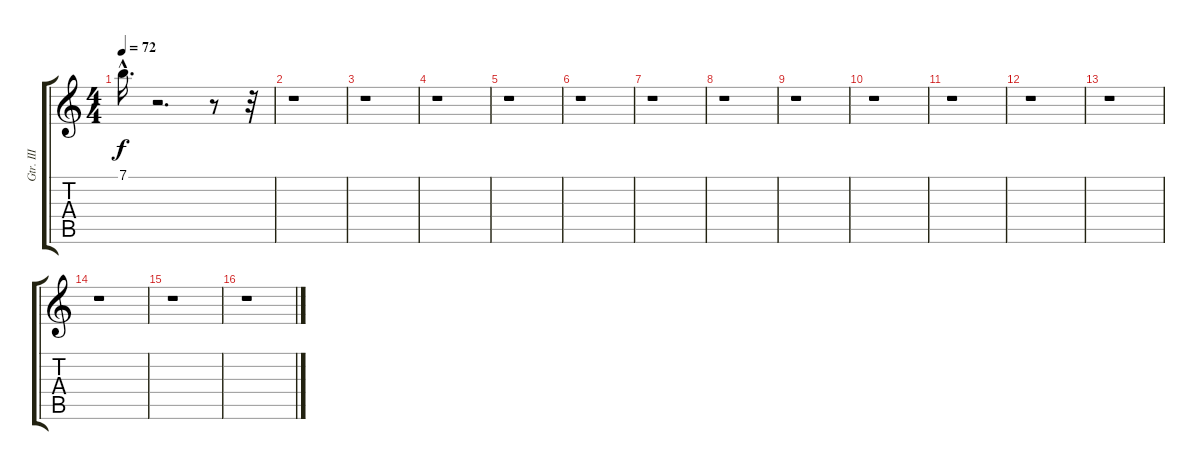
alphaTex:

\track ("Gtr. III" "Gtr. III") {instrument acousticguitarnylon}
\staff {score tabs}
\tuning (E4 B3 G3 D3 A2 E2) {hide}
\ts (4 4)
\tempo 72
\clef g2
\ks c
7.1{hac t}.16{d dy f} r.2{d} r.8 r.32 |
r.1 |
r.1 |
r.1 |
r.1 |
r.1 |
r.1 |
r.1 |
r.1 |
r.1 |
r.1 |
r.1 |
r.1 |
r.1 |
r.1 |
r.1
